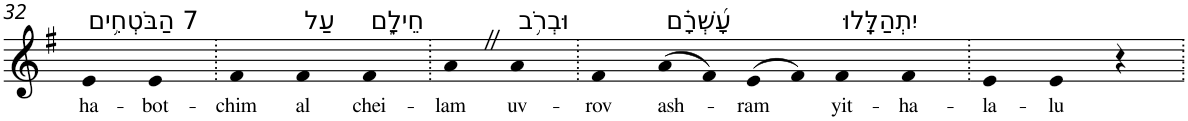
**kern	**text
*part1	*part1
*staff1	*staff1
*I"Piano	*
*I'Pno	*
!!LO:PB:g=z
*clefG2	*
*k[f#]	*
*G:	*
=32	=32
!LO:TX:a:t=7 הַבֹּטְחִ֥ים	!
!	!LO:LY:b
4e	ha-
!	!LO:LY:b
4e	-bot-
=33.	=33.
!	!LO:LY:b
4f#	-chim
!LO:TX:a:t=עַל	!
!	!LO:LY:b
4f#	al
!LO:TX:a:t=חֵילָ֑ם	!
!	!LO:LY:b
4f#	chei-
=34.	=34.
!	!LO:LY:b
4aZ	-lam
!LO:TX:a:t=וּבְרֹ֥ב	!
!	!LO:LY:b
4a	uv-
=35.	=35.
!	!LO:LY:b
4f#	-rov
!LO:TX:a:t=עָ֝שְׁרָ֗ם	!
!	!LO:LY:b
(>8a	ash-
8f#)	.
!	!LO:LY:b
(>8e	-ram
8f#)	.
!LO:TX:a:t=יִתְהַלָּֽלוּ	!
!	!LO:LY:b
4f#	yit-
!	!LO:LY:b
4f#	-ha-
=36.	=36.
!	!LO:LY:b
4e	-la-
!	!LO:LY:b
4e	-lu
4r	.
=.	=.
*-	*-
